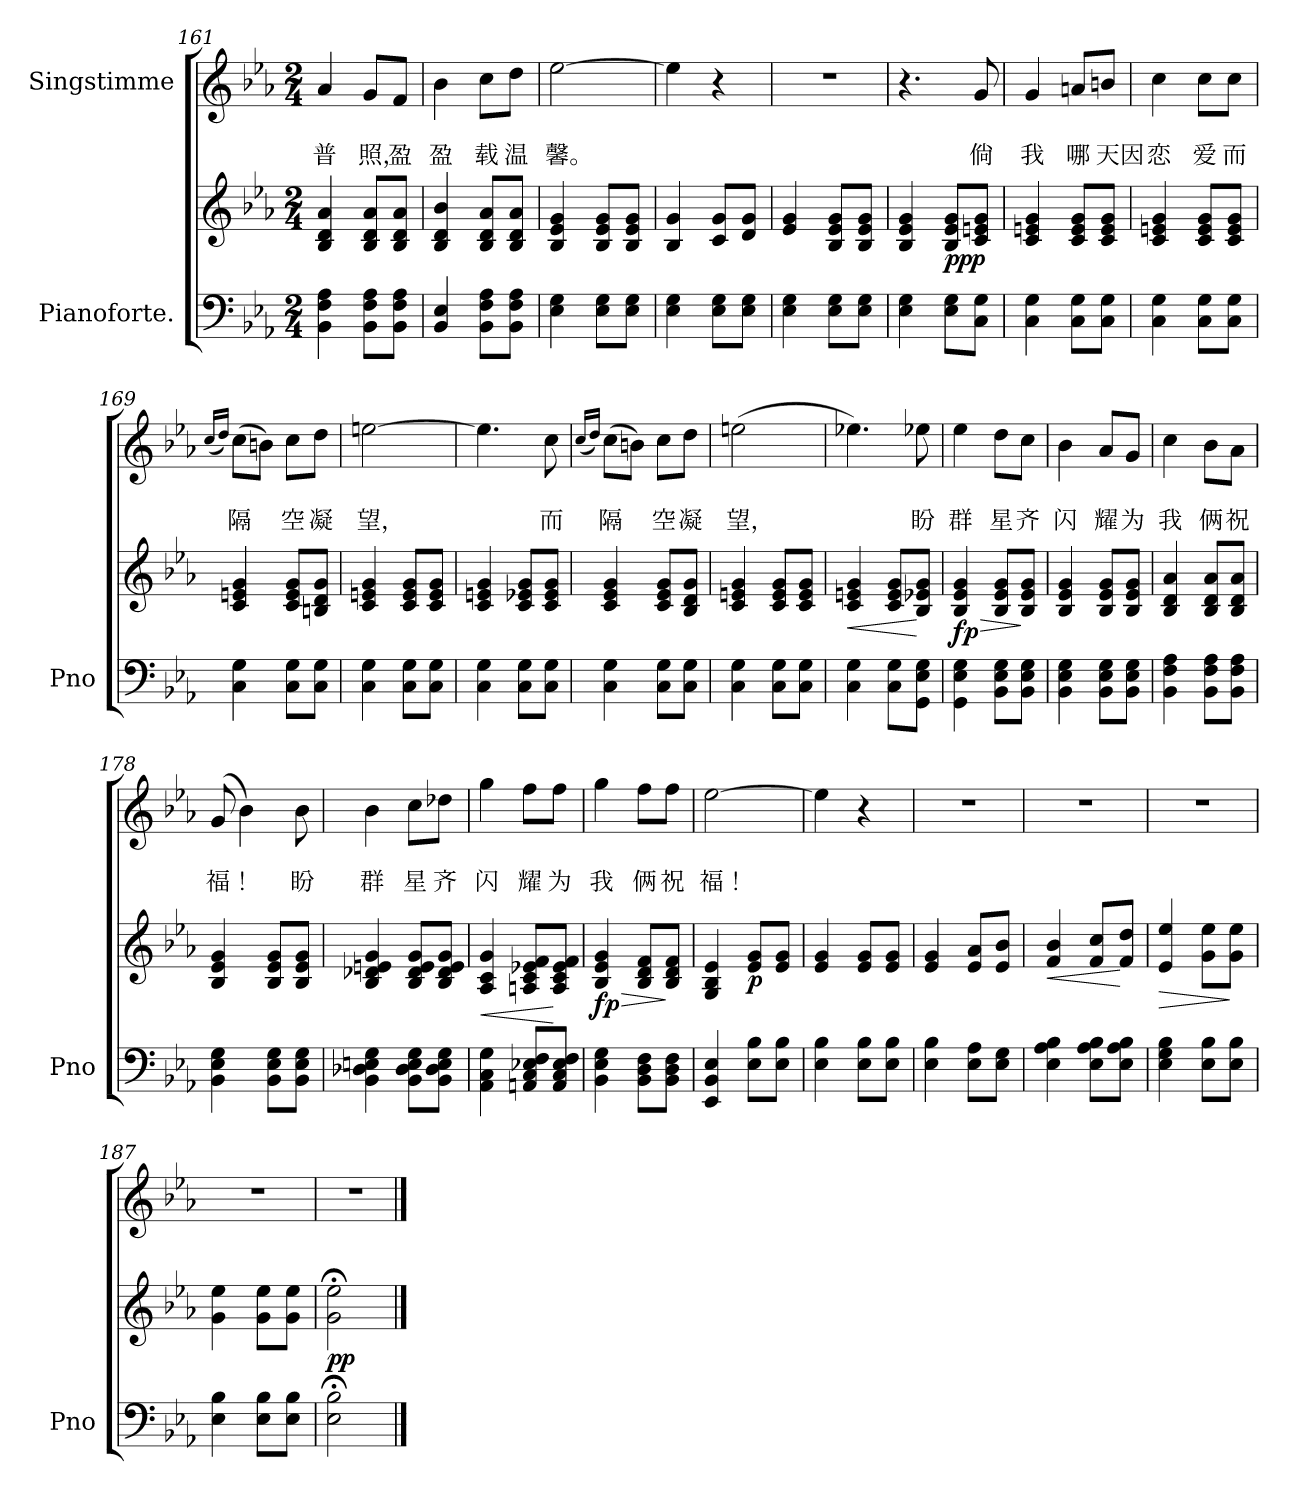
**kern	**kern	**dynam	**kern	**text	**text
*part2	*part2	*part2	*part1	*part1	*part1
*staff3	*staff2	*staff2/3	*staff1	*staff1	*staff1
*I"Pianoforte.	*	*	*I"Singstimme	*	*
*I'Pno	*	*	*	*	*
*clefF4	*clefG2	*	*clefG2	*	*
*k[b-e-a-]	*k[b-e-a-]	*	*k[b-e-a-]	*	*
*E-:	*E-:	*	*E-:	*	*
*M2/4	*M2/4	*	*M2/4	*	*
=161	=161	=161	=161	=161	=161
!	!	!	!	!	!LO:LY:b
4BB-\ 4F\ 4A-\	4B-/ 4d/ 4a-/	.	4a-/	.	普
!	!	!	!	!	!LO:LY:b
8BB-\ 8F\ 8A-\L	8B-/ 8d/ 8a-/L	.	8g/L	.	照，
!	!	!	!	!	!LO:LY:b
8BB-\ 8F\ 8A-\J	8B-/ 8d/ 8a-/J	.	8f/J	.	盈
=162	=162	=162	=162	=162	=162
!	!	!	!	!	!LO:LY:b
4BB-/ 4E-/	4B-/ 4d/ 4b-/	.	4b-\	.	盈
!	!	!	!	!	!LO:LY:b
8BB-\ 8F\ 8A-\L	8B-/ 8d/ 8a-/L	.	8cc\L	.	载
!	!	!	!	!	!LO:LY:b
8BB-\ 8F\ 8A-\J	8B-/ 8d/ 8a-/J	.	8dd\J	.	温
=163	=163	=163	=163	=163	=163
!	!	!	!	!	!LO:LY:b
4E-\ 4G\	4B-/ 4e-/ 4g/	.	[2ee-\	.	馨。
8E-\ 8G\L	8B-/ 8e-/ 8g/L	.	.	.	.
8E-\ 8G\J	8B-/ 8e-/ 8g/J	.	.	.	.
=164	=164	=164	=164	=164	=164
4E-\ 4G\	4B-/ 4g/	.	4ee-\]	.	.
8E-\ 8G\L	8c/ 8g/L	.	4r	.	.
8E-\ 8G\J	8d/ 8g/J	.	.	.	.
=165	=165	=165	=165	=165	=165
4E-\ 4G\	4e-/ 4g/	.	2r	.	.
8E-\ 8G\L	8B-/ 8e-/ 8g/L	.	.	.	.
8E-\ 8G\J	8B-/ 8e-/ 8g/J	.	.	.	.
!!LO:LB:g=z
=166	=166	=166	=166	=166	=166
4E-\ 4G\	4B-/ 4e-/ 4g/	.	4.r	.	.
!	!	!LO:DY:b	!	!	!
8E-\ 8G\L	8B-/ 8e-/ 8g/L	ppp	.	.	.
!	!	!	!	!	!LO:LY:b
8C\ 8G\J	8c/ 8en/ 8g/J	.	8g/	.	倘
=167	=167	=167	=167	=167	=167
!	!	!	!	!	!LO:LY:b
4C\ 4G\	4c/ 4en/ 4g/	.	4g/	.	我
!	!	!	!	!	!LO:LY:b
8C\ 8G\L	8c/ 8e/ 8g/L	.	8an/L	.	哪
!	!	!	!	!	!LO:LY:b
8C\ 8G\J	8c/ 8e/ 8g/J	.	8bn/J	.	天因
=168	=168	=168	=168	=168	=168
!	!	!	!	!	!LO:LY:b
4C\ 4G\	4c/ 4en/ 4g/	.	4cc\	.	恋
!	!	!	!	!	!LO:LY:b
8C\ 8G\L	8c/ 8e/ 8g/L	.	8cc\L	.	爱
!	!	!	!	!	!LO:LY:b
8C\ 8G\J	8c/ 8e/ 8g/J	.	8cc\J	.	而
=169	=169	=169	=169	=169	=169
.	.	.	(<16qcc/LL	.	.
.	.	.	16qdd/JJ)	.	.
!	!	!	!	!	!LO:LY:b
4C\ 4G\	4c/ 4en/ 4g/	.	(>8cc\L	.	隔
.	.	.	8bn\J)	.	.
!	!	!	!	!	!LO:LY:b
8C\ 8G\L	8c/ 8e/ 8g/L	.	8cc\L	.	空
!	!	!	!	!	!LO:LY:b
8C\ 8G\J	8Bn/ 8d/ 8g/J	.	8dd\J	.	凝
=170	=170	=170	=170	=170	=170
!	!	!	!	!	!LO:LY:b
4C\ 4G\	4c/ 4en/ 4g/	.	[2een\	.	望，
8C\ 8G\L	8c/ 8e/ 8g/L	.	.	.	.
8C\ 8G\J	8c/ 8e/ 8g/J	.	.	.	.
=171	=171	=171	=171	=171	=171
4C\ 4G\	4c/ 4en/ 4g/	.	4.ee\]	.	.
8C\ 8G\L	8c/ 8e-X/ 8g/L	.	.	.	.
!	!	!	!	!	!LO:LY:b
8C\ 8G\J	8c/ 8e-/ 8g/J	.	8cc\	.	而
=172	=172	=172	=172	=172	=172
.	.	.	(<16qcc/LL	.	.
.	.	.	16qdd/JJ)	.	.
!	!	!	!	!	!LO:LY:b
4C\ 4G\	4c/ 4e-/ 4g/	.	(>8cc\L	.	隔
.	.	.	8bn\J)	.	.
!	!	!	!	!	!LO:LY:b
8C\ 8G\L	8c/ 8e-/ 8g/L	.	8cc\L	.	空
!	!	!	!	!	!LO:LY:b
8C\ 8G\J	8B-/ 8d/ 8g/J	.	8dd\J	.	凝
=173	=173	=173	=173	=173	=173
!	!	!	!	!	!LO:LY:b
4C\ 4G\	4c/ 4en/ 4g/	.	(>2een\	.	望，
8C\ 8G\L	8c/ 8e/ 8g/L	.	.	.	.
8C\ 8G\J	8c/ 8e/ 8g/J	.	.	.	.
=174	=174	=174	=174	=174	=174
!	!	!LO:HP:b	!	!	!
4C\ 4G\	4c/ 4en/ 4g/	<	4.ee-X\)	.	.
8C\ 8G\L	8c/ 8e/ 8g/L	.	.	.	.
!	!	!	!	!	!LO:LY:b
8GG\ 8E-\ 8G\J	8B-/ 8e-X/ 8g/J	[	8ee-X\	.	盼
!!LO:LB:g=z
=175	=175	=175	=175	=175	=175
!	!	!LO:HP:b	!	!	!LO:LY:b
!	!	!LO:DY:n=1:b	!	!	!
4GG\ 4E-\ 4G\	4B-/ 4e-/ 4g/	> fp	4ee-\	.	群
!	!	!	!	!	!LO:LY:b
8BB-\ 8E-\ 8G\L	8B-/ 8e-/ 8g/L	.	8dd\L	.	星
!	!	!	!	!	!LO:LY:b
8BB-\ 8E-\ 8G\J	8B-/ 8e-/ 8g/J	]	8cc\J	.	齐
=176	=176	=176	=176	=176	=176
!	!	!	!	!	!LO:LY:b
4BB-\ 4E-\ 4G\	4B-/ 4e-/ 4g/	.	4b-\	.	闪
!	!	!	!	!	!LO:LY:b
8BB-\ 8E-\ 8G\L	8B-/ 8e-/ 8g/L	.	8a-/L	.	耀
!	!	!	!	!	!LO:LY:b
8BB-\ 8E-\ 8G\J	8B-/ 8e-/ 8g/J	.	8g/J	.	为
=177	=177	=177	=177	=177	=177
!	!	!	!	!	!LO:LY:b
4BB-\ 4F\ 4A-\	4B-/ 4d/ 4a-/	.	4cc\	.	我
!	!	!	!	!	!LO:LY:b
8BB-\ 8F\ 8A-\L	8B-/ 8d/ 8a-/L	.	8b-\L	.	俩
!	!	!	!	!	!LO:LY:b
8BB-\ 8F\ 8A-\J	8B-/ 8d/ 8a-/J	.	8a-\J	.	祝
=178	=178	=178	=178	=178	=178
!	!	!	!	!	!LO:LY:b
4BB-\ 4E-\ 4G\	4B-/ 4e-/ 4g/	.	(>8g/	.	福！
.	.	.	4b-\)	.	.
8BB-\ 8E-\ 8G\L	8B-/ 8e-/ 8g/L	.	.	.	.
!	!	!	!	!	!LO:LY:b
8BB-\ 8E-\ 8G\J	8B-/ 8e-/ 8g/J	.	8b-\	.	盼
=179	=179	=179	=179	=179	=179
!	!	!	!	!	!LO:LY:b
4BB-\ 4D-X\ 4En\ 4G\	4B-/ 4d-X/ 4en/ 4g/	.	4b-\	.	群
!	!	!	!	!	!LO:LY:b
8BB-\ 8D-\ 8E\ 8G\L	8B-/ 8d-/ 8e/ 8g/L	.	8cc\L	.	星
!	!	!	!	!	!LO:LY:b
8BB-\ 8D-\ 8E\ 8G\J	8B-/ 8d-/ 8e/ 8g/J	.	8dd-X\J	.	齐
=180	=180	=180	=180	=180	=180
!	!	!LO:HP:b	!	!	!LO:LY:b
4AA-\ 4C\ 4G\	4A-/ 4c/ 4g/	<	4gg\	.	闪
!	!	!	!	!	!LO:LY:b
8AAn/ 8C/ 8E-X/ 8F/L	8An/ 8c/ 8e-X/ 8f/L	.	8ff\L	.	耀
!	!	!	!	!	!LO:LY:b
8AA/ 8C/ 8E-/ 8F/J	8A/ 8c/ 8e-/ 8f/J	[	8ff\J	.	为
=181	=181	=181	=181	=181	=181
!	!	!LO:HP:b	!	!	!LO:LY:b
!	!	!LO:DY:n=1:b	!	!	!
4BB-\ 4E-\ 4G\	4B-/ 4e-/ 4g/	> fp	4gg\	.	我
!	!	!	!	!	!LO:LY:b
8BB-\ 8D\ 8F\L	8B-/ 8d/ 8f/L	.	8ff\L	.	俩
!	!	!	!	!	!LO:LY:b
8BB-\ 8D\ 8F\J	8B-/ 8d/ 8f/J	]	8ff\J	.	祝
=182	=182	=182	=182	=182	=182
!	!	!	!	!	!LO:LY:b
4EE-/ 4BB-/ 4E-/	4G/ 4B-/ 4e-/	.	[2ee-\	.	福！
!	!	!LO:DY:b	!	!	!
8E-\ 8B-\L	8e-/ 8g/L	p	.	.	.
8E-\ 8B-\J	8e-/ 8g/J	.	.	.	.
=183	=183	=183	=183	=183	=183
4E-\ 4B-\	4e-/ 4g/	.	4ee-\]	.	.
8E-\ 8B-\L	8e-/ 8g/L	.	4r	.	.
8E-\ 8B-\J	8e-/ 8g/J	.	.	.	.
!!LO:PB:g=z
=184	=184	=184	=184	=184	=184
4E-\ 4B-\	4e-/ 4g/	.	2r	.	.
8E-\ 8A-\L	8e-/ 8a-/L	.	.	.	.
8E-\ 8G\J	8e-/ 8b-/J	.	.	.	.
=185	=185	=185	=185	=185	=185
!	!	!LO:HP:b	!	!	!
4E-\ 4A-\ 4B-\	4f/ 4b-/	<	2r	.	.
8E-\ 8A-\ 8B-\L	8f/ 8cc/L	.	.	.	.
8E-\ 8A-\ 8B-\J	8f/ 8dd/J	[	.	.	.
=186	=186	=186	=186	=186	=186
!	!	!LO:HP:b	!	!	!
4E-\ 4G\ 4B-\	4e-/ 4ee-/	>	2r	.	.
8E-\ 8B-\L	8g\ 8ee-\L	.	.	.	.
8E-\ 8B-\J	8g\ 8ee-\J	]	.	.	.
=187	=187	=187	=187	=187	=187
4E-\ 4B-\	4g\ 4ee-\	.	2r	.	.
8E-\ 8B-\L	8g\ 8ee-\L	.	.	.	.
8E-\ 8B-\J	8g\ 8ee-\J	.	.	.	.
=188	=188	=188	=188	=188	=188
!	!	!LO:DY:b	!	!	!
2E-\;< 2B-\;<	2g\;< 2ee-\;<	pp	2r	.	.
==	==	==	==	==	==
*-	*-	*-	*-	*-	*-
